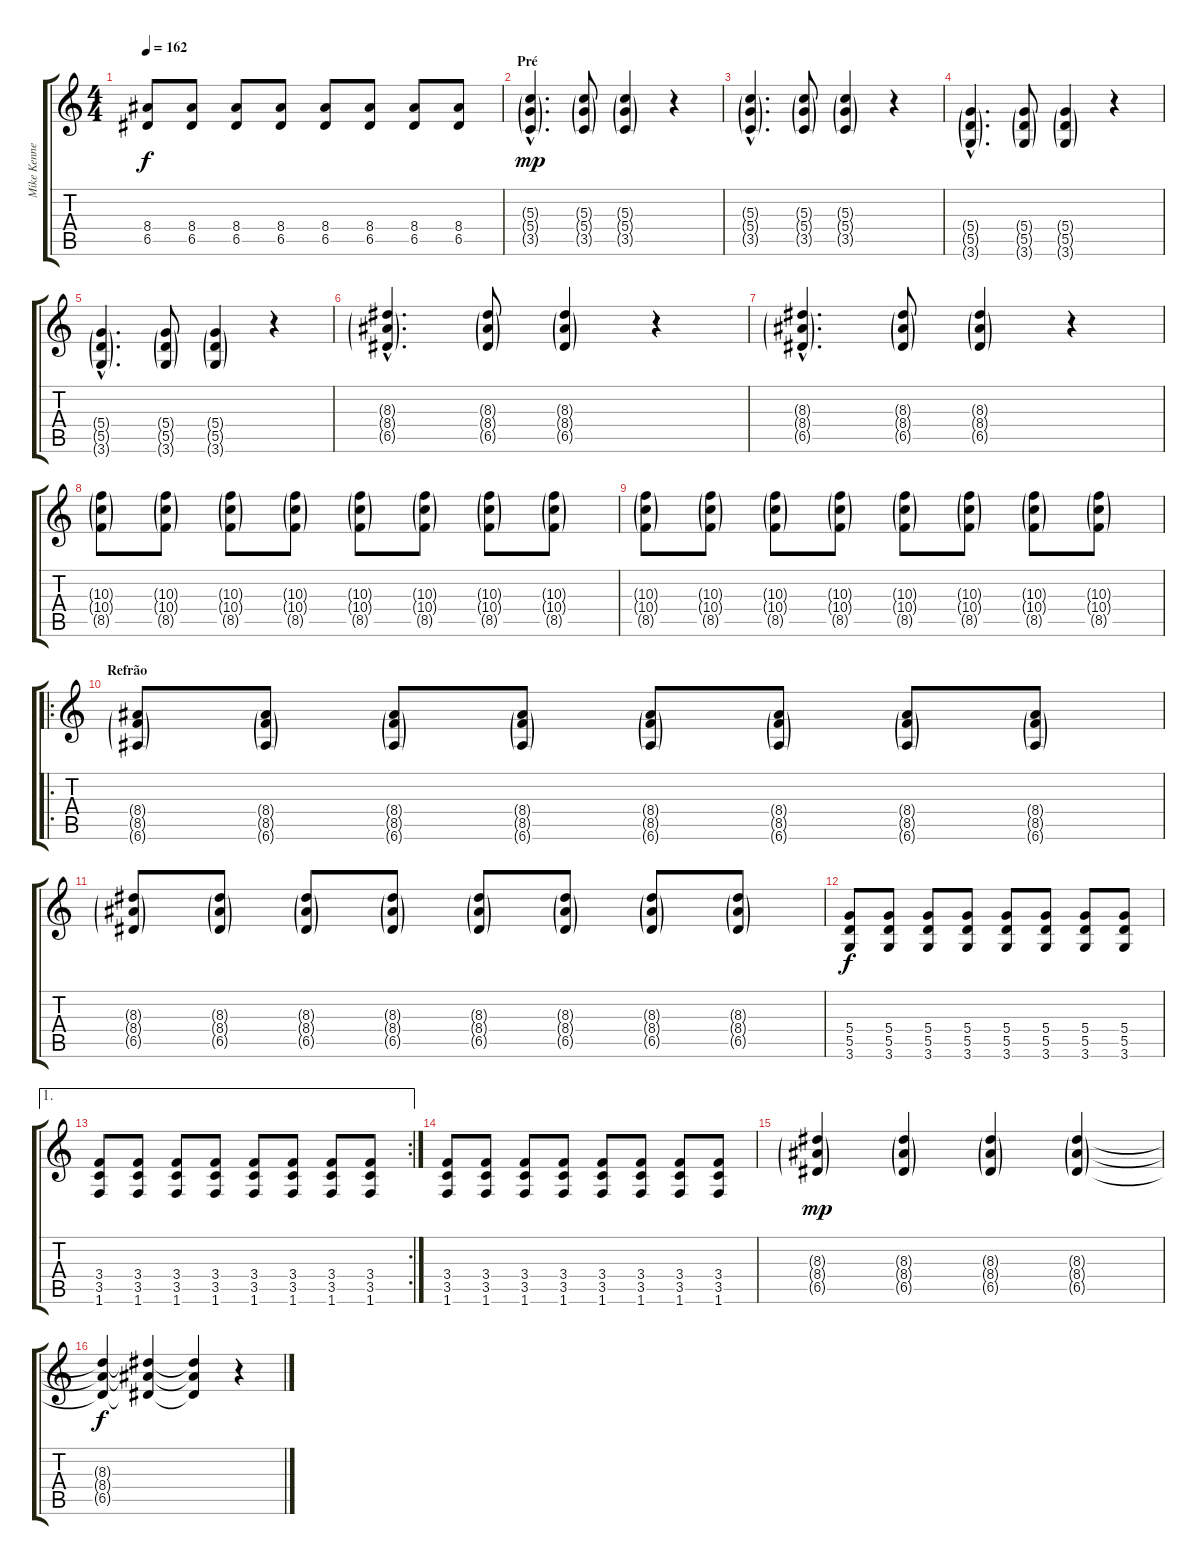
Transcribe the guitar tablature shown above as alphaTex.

\track ("Mike Kennerty" "Mike Kenne") {instrument distortionguitar}
\staff {score tabs}
\tuning (E4 B3 G3 D3 A2 E2) {hide}
\ts (4 4)
\tempo 162
\clef g2
\ks c
(8.4 6.5).8{dy f} (8.4 6.5).8 (8.4 6.5).8 (8.4 6.5).8 (8.4 6.5).8 (8.4 6.5).8 (8.4 6.5).8 (8.4 6.5).8 |
\section ("" "Pré")
(5.3{g hac} 5.4{g hac} 3.5{g hac}).4{d dy mp} (5.3{g} 5.4{g} 3.5{g}).8 (5.3{g} 5.4{g} 3.5{g}).4 r.4 |
(5.3{g hac} 5.4{g hac} 3.5{g hac}).4{d} (5.3{g} 5.4{g} 3.5{g}).8 (5.3{g} 5.4{g} 3.5{g}).4 r.4 |
(5.4{g hac} 5.5{g hac} 3.6{g hac}).4{d} (5.4{g} 5.5{g} 3.6{g}).8 (5.4{g} 5.5{g} 3.6{g}).4 r.4 |
(5.4{g hac} 5.5{g hac} 3.6{g hac}).4{d} (5.4{g} 5.5{g} 3.6{g}).8 (5.4{g} 5.5{g} 3.6{g}).4 r.4 |
(8.3{g hac} 8.4{g hac} 6.5{g hac}).4{d} (8.3{g} 8.4{g} 6.5{g}).8 (8.3{g} 8.4{g} 6.5{g}).4 r.4 |
(8.3{g hac} 8.4{g hac} 6.5{g hac}).4{d} (8.3{g} 8.4{g} 6.5{g}).8 (8.3{g} 8.4{g} 6.5{g}).4 r.4 |
(10.3{g} 10.4{g} 8.5{g}).8 (10.3{g} 10.4{g} 8.5{g}).8 (10.3{g} 10.4{g} 8.5{g}).8 (10.3{g} 10.4{g} 8.5{g}).8 (10.3{g} 10.4{g} 8.5{g}).8 (10.3{g} 10.4{g} 8.5{g}).8 (10.3{g} 10.4{g} 8.5{g}).8 (10.3{g} 10.4{g} 8.5{g}).8 |
(10.3{g} 10.4{g} 8.5{g}).8 (10.3{g} 10.4{g} 8.5{g}).8 (10.3{g} 10.4{g} 8.5{g}).8 (10.3{g} 10.4{g} 8.5{g}).8 (10.3{g} 10.4{g} 8.5{g}).8 (10.3{g} 10.4{g} 8.5{g}).8 (10.3{g} 10.4{g} 8.5{g}).8 (10.3{g} 10.4{g} 8.5{g}).8 |
\ro
\section ("" "Refrão")
(8.4{g} 8.5{g} 6.6{g}).8 (8.4{g} 8.5{g} 6.6{g}).8 (8.4{g} 8.5{g} 6.6{g}).8 (8.4{g} 8.5{g} 6.6{g}).8 (8.4{g} 8.5{g} 6.6{g}).8 (8.4{g} 8.5{g} 6.6{g}).8 (8.4{g} 8.5{g} 6.6{g}).8 (8.4{g} 8.5{g} 6.6{g}).8 |
(8.3{g} 8.4{g} 6.5{g}).8 (8.3{g} 8.4{g} 6.5{g}).8 (8.3{g} 8.4{g} 6.5{g}).8 (8.3{g} 8.4{g} 6.5{g}).8 (8.3{g} 8.4{g} 6.5{g}).8 (8.3{g} 8.4{g} 6.5{g}).8 (8.3{g} 8.4{g} 6.5{g}).8 (8.3{g} 8.4{g} 6.5{g}).8 |
(5.4 5.5 3.6).8{dy f} (5.4 5.5 3.6).8 (5.4 5.5 3.6).8 (5.4 5.5 3.6).8 (5.4 5.5 3.6).8 (5.4 5.5 3.6).8 (5.4 5.5 3.6).8 (5.4 5.5 3.6).8 |
\ae 1
\rc 2
(3.4 3.5 1.6).8 (3.4 3.5 1.6).8 (3.4 3.5 1.6).8 (3.4 3.5 1.6).8 (3.4 3.5 1.6).8 (3.4 3.5 1.6).8 (3.4 3.5 1.6).8 (3.4 3.5 1.6).8 |
(3.4 3.5 1.6).8 (3.4 3.5 1.6).8 (3.4 3.5 1.6).8 (3.4 3.5 1.6).8 (3.4 3.5 1.6).8 (3.4 3.5 1.6).8 (3.4 3.5 1.6).8 (3.4 3.5 1.6).8 |
(8.3{g} 8.4{g} 6.5{g}).4{dy mp} (8.3{g} 8.4{g} 6.5{g}).4 (8.3{g} 8.4{g} 6.5{g}).4 (8.3{g} 8.4{g} 6.5{g}).4 |
(8.3{t} 8.4{t} 6.5{t}).4{dy f} (8.3{t} 8.4{t} 6.5{t}).4 (8.3{t} 8.4{t} 6.5{t}).4 r.4
